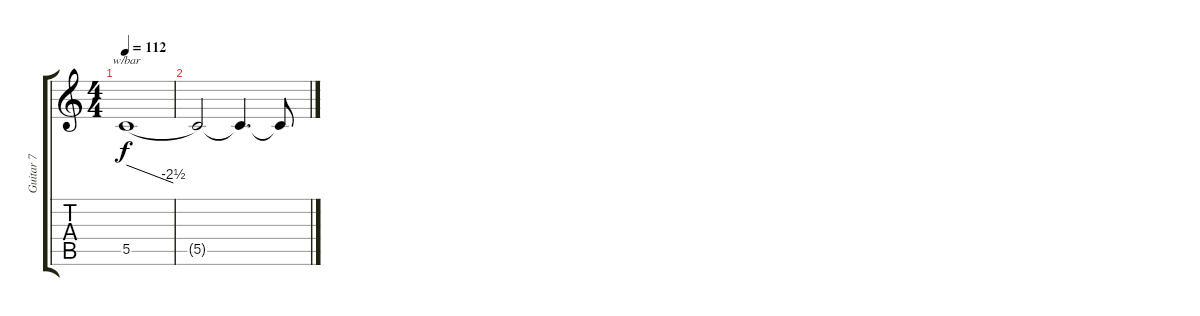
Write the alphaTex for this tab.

\track ("Guitar 7" "Guitar 7") {instrument distortionguitar}
\staff {score tabs}
\tuning (D4 A3 F3 C3 G2 C2) {hide}
\ts (4 4)
\tempo 112
\clef g2
\ks c
5.5{t}.1{tbe (dive default 0 0 60 -10) dy f} |
5.5{t}.2 5.5{t}.4{d} 5.5{t}.8
